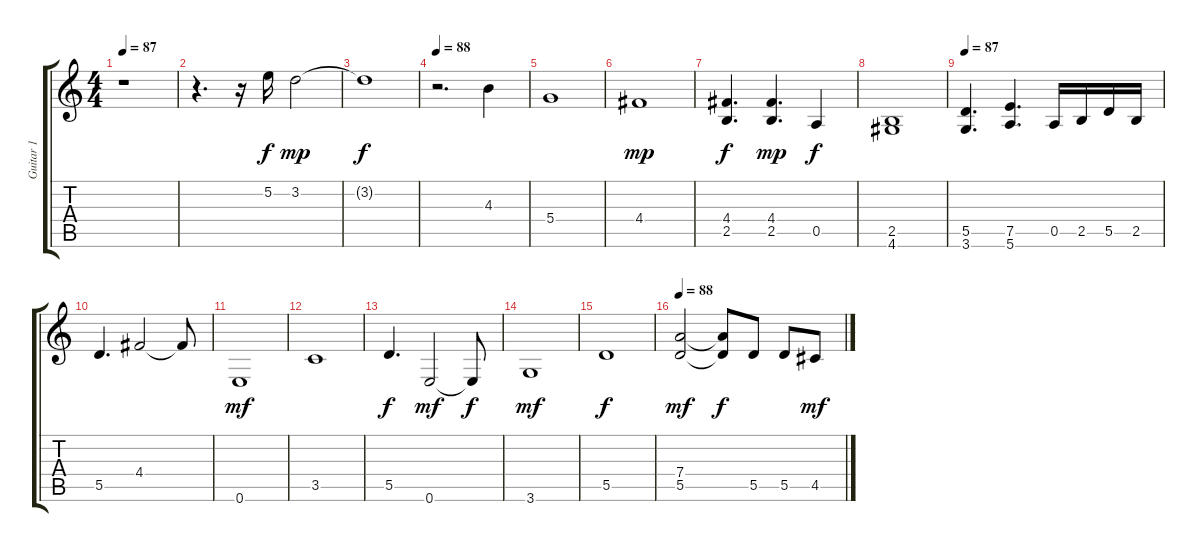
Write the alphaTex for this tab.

\track ("Guitar 1" "Guitar 1") {instrument overdrivenguitar}
\staff {score tabs}
\tuning (E4 B3 G3 D3 A2 E2) {hide}
\ts (4 4)
\tempo 87
\clef g2
\ks c
r.1{dy f} |
r.4{d} r.16 5.2.16 3.2.2{dy mp} |
3.2{t}.1{dy f} |
\tempo 88
r.2{d} 4.3.4 |
5.4.1 |
4.4.1{dy mp} |
(4.4 2.5).4{d dy f volume 14} (4.4 2.5).4{d dy mp} 0.5.4{dy f} |
(2.5 4.6).1 |
\tempo 87
(5.5 3.6).4{d} (7.5 5.6).4{d} 0.5.16 2.5.16 5.5.16 2.5.16 |
5.5.4{d} 4.4.2 4.4{t}.8 |
0.6.1{dy mf} |
3.5.1 |
5.5.4{d dy f} 0.6.2{dy mf} 0.6{t}.8{dy f} |
3.6.1{dy mf} |
5.5.1{dy f} |
\tempo 88
(7.4 5.5).2{dy mf} (7.4{t} 5.5{t}).8{dy f} 5.5.8 5.5.8 4.5.8{dy mf}
